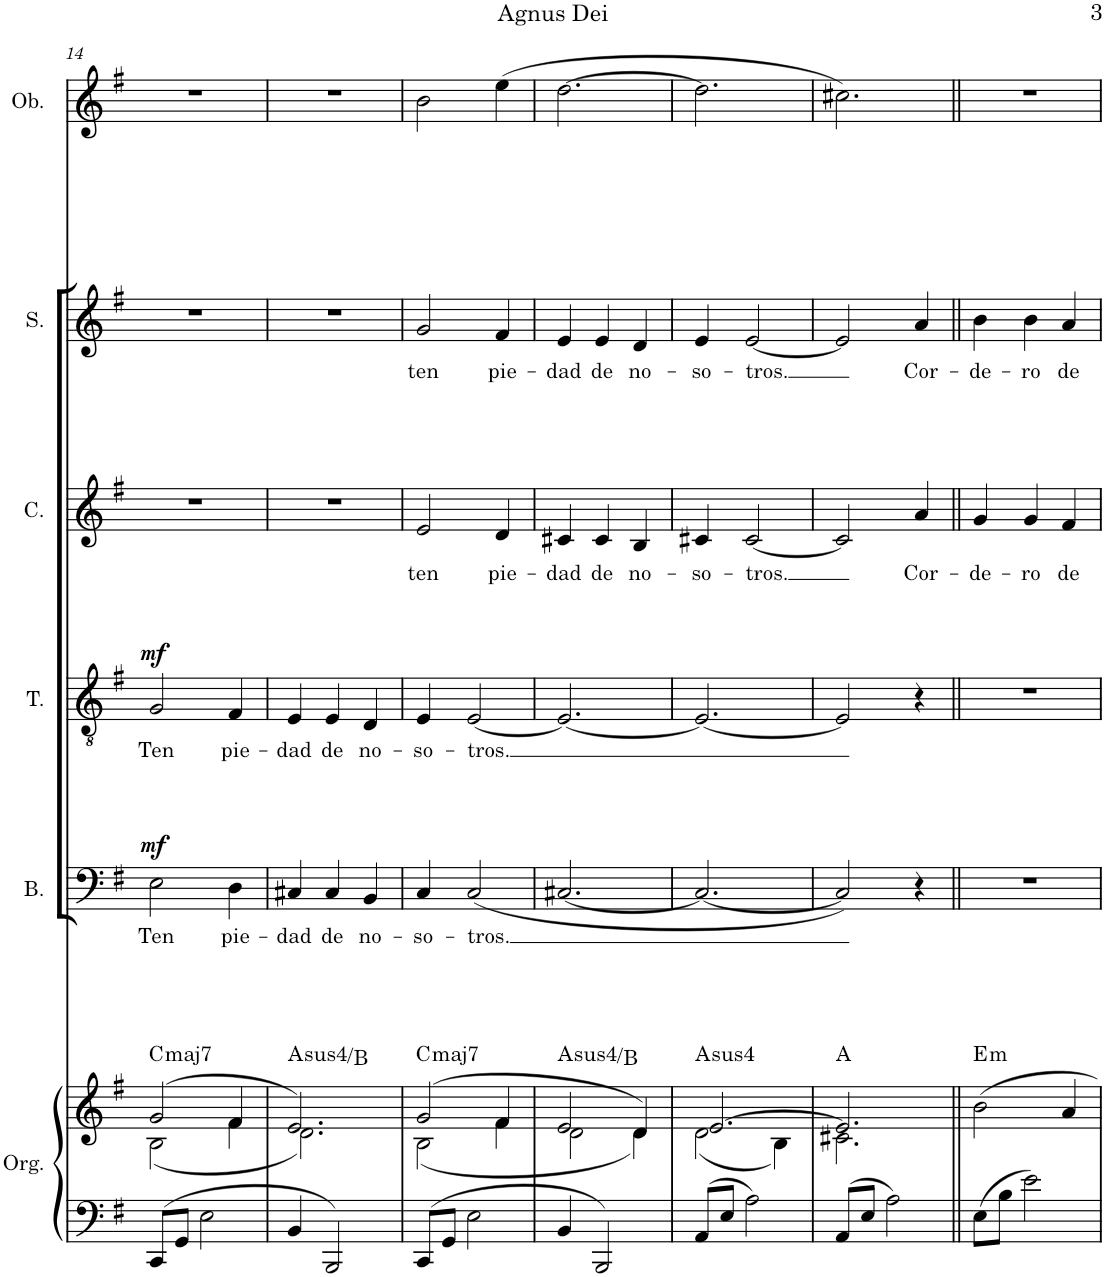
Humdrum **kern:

**kern	**kern	**harte	**kern	**text	**dynam	**kern	**text	**dynam	**kern	**text	**kern	**text	**kern
*part6	*part6	*part6	*part5	*part5	*part5	*part4	*part4	*part4	*part3	*part3	*part2	*part2	*part1
*staff7	*staff6	*	*staff5	*staff5	*staff5	*staff4	*staff4	*staff4	*staff3	*staff3	*staff2	*staff2	*staff1
*I"Órgano	*	*	*I"Bajo	*	*	*I"Tenor	*	*	*I"Contralto	*	*I"Soprano	*	*I"Oboe
*	*	*	*I'B.	*	*	*I'T.	*	*	*I'C.	*	*I'S.	*	*I'Ob.
!!LO:PB:g=z
*clefF4	*clefG2	*	*clefF4	*	*	*clefGv2	*	*	*clefG2	*	*clefG2	*	*clefG2
*k[f#]	*k[f#]	*	*k[f#]	*	*	*k[f#]	*	*	*k[f#]	*	*k[f#]	*	*k[f#]
*M3/4	*M3/4	*	*M3/4	*	*	*M3/4	*	*	*M3/4	*	*M3/4	*	*M3/4
=14	=14	=14	=14	=14	=14	=14	=14	=14	=14	=14	=14	=14	=14
*	*^	*	*	*	*	*	*	*	*	*	*	*	*
!	!	!	!LO:H:kt=maj7	!	!LO:LY:b	!LO:DY:a	!	!LO:LY:b	!LO:DY:a	!	!	!	!	!
8CC/L	(2g/	(2B\	C:maj7	2E\	-Ten	mf	2G/	-Ten	mf	2.r	.	2.r	.	2.r
8GG/J	.	.	.	.	.	.	.	.	.	.	.	.	.	.
2E\	.	.	.	.	.	.	.	.	.	.	.	.	.	.
!	!	!	!	!	!LO:LY:b	!	!	!LO:LY:b	!	!	!	!	!	!
.	4f#/	4f#\	.	4D\	pie-	.	4F#/	pie-	.	.	.	.	.	.
=15	=15	=15	=15	=15	=15	=15	=15	=15	=15	=15	=15	=15	=15	=15
!	!	!	!LO:H:kt=4	!	!LO:LY:b	!	!	!LO:LY:b	!	!	!	!	!	!
4BB/	2.e/)	2.d\)	A:sus4/2	4C#X/	-dad	.	4E/	-dad	.	2.r	.	2.r	.	2.r
!	!	!	!	!	!LO:LY:b	!	!	!LO:LY:b	!	!	!	!	!	!
2BBB/	.	.	.	4C#/	de	.	4E/	de	.	.	.	.	.	.
!	!	!	!	!	!LO:LY:b	!	!	!LO:LY:b	!	!	!	!	!	!
.	.	.	.	4BB/	no-	.	4D/	no-	.	.	.	.	.	.
=16	=16	=16	=16	=16	=16	=16	=16	=16	=16	=16	=16	=16	=16	=16
!	!	!	!LO:H:kt=maj7	!	!LO:LY:b	!	!	!LO:LY:b	!	!	!LO:LY:b	!	!LO:LY:b	!
8CC/L	(2g/	(2B\	C:maj7	4C/	-so-	.	4E/	-so-	.	2e/	ten	2g/	ten	2b\
8GG/J	.	.	.	.	.	.	.	.	.	.	.	.	.	.
!	!	!	!	!	!LO:LY:b	!	!	!LO:LY:b	!	!	!	!	!	!
2E\	.	.	.	(2C/	-tros.	.	[2E/	-tros.	.	.	.	.	.	.
!	!	!	!	!	!	!	!	!	!	!	!LO:LY:b	!	!LO:LY:b	!
.	4f#/	4f#\	.	.	.	.	.	.	.	4d/	pie-	4f#/	pie-	(4ee\
=17	=17	=17	=17	=17	=17	=17	=17	=17	=17	=17	=17	=17	=17	=17
!	!	!	!LO:H:kt=4	!	!	!	!	!	!	!	!LO:LY:b	!	!LO:LY:b	!
4BB/	2e/	2d\	A:sus4/2	[2.C#X/	.	.	2.E/_	.	.	4c#X/	-dad	4e/	-dad	[2.dd\
!	!	!	!	!	!	!	!	!	!	!	!LO:LY:b	!	!LO:LY:b	!
2BBB/	.	.	.	.	.	.	.	.	.	4c#/	de	4e/	de	.
!	!	!	!	!	!	!	!	!	!	!	!LO:LY:b	!	!LO:LY:b	!
.	4d/)	4d\)	.	.	.	.	.	.	.	4B/	no-	4d/	no-	.
=18	=18	=18	=18	=18	=18	=18	=18	=18	=18	=18	=18	=18	=18	=18
!	!	!	!LO:H:kt=4	!	!	!	!	!	!	!	!LO:LY:b	!	!LO:LY:b	!
8AA/L	[2.e/	(2d\	A:sus4	2.C#/_	.	.	2.E/_	.	.	4c#X/	-so-	4e/	-so-	2.dd\]
8E/J	.	.	.	.	.	.	.	.	.	.	.	.	.	.
!	!	!	!	!	!	!	!	!	!	!	!LO:LY:b	!	!LO:LY:b	!
2A\	.	.	.	.	.	.	.	.	.	[2c#/	-tros.	[2e/	-tros.	.
.	.	4B\)	.	.	.	.	.	.	.	.	.	.	.	.
=19	=19	=19	=19	=19	=19	=19	=19	=19	=19	=19	=19	=19	=19	=19
8AA/L	2.e/]	2.c#X\	A:maj	2C#/])	.	.	2E/]	.	.	2c#/]	.	2e/]	.	2.cc#X\)
8E/J	.	.	.	.	.	.	.	.	.	.	.	.	.	.
2A\	.	.	.	.	.	.	.	.	.	.	.	.	.	.
!	!	!	!	!	!	!	!	!	!	!	!LO:LY:b	!	!LO:LY:b	!
.	.	.	.	4r	.	.	4r	.	.	4a/	Cor-	4a/	Cor-	.
*	*v	*v	*	*	*	*	*	*	*	*	*	*	*	*
=20||	=20||	=20||	=20||	=20||	=20||	=20||	=20||	=20||	=20||	=20||	=20||	=20||	=20||
!	!	!LO:H:kt=m	!	!	!	!	!	!	!	!LO:LY:b	!	!LO:LY:b	!
8E\L	2b\	E:min	2.r	.	.	2.r	.	.	4g/	-de-	4b\	-de-	2.r
8B\J	.	.	.	.	.	.	.	.	.	.	.	.	.
!	!	!	!	!	!	!	!	!	!	!LO:LY:b	!	!LO:LY:b	!
2e\	.	.	.	.	.	.	.	.	4g/	-ro	4b\	-ro	.
!	!	!	!	!	!	!	!	!	!	!LO:LY:b	!	!LO:LY:b	!
.	4a/	.	.	.	.	.	.	.	4f#/	de	4a/	de	.
=	=	=	=	=	=	=	=	=	=	=	=	=	=
*-	*-	*-	*-	*-	*-	*-	*-	*-	*-	*-	*-	*-	*-
